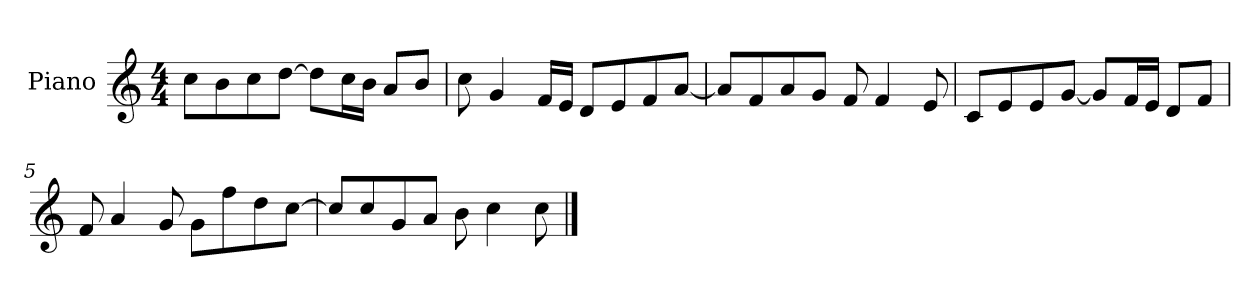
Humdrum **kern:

**kern
*part1
*staff1
*I"Piano
*I'P-no
*clefG2
*k[]
*M4/4
*MM90
=1
8cc\L
8b\
8cc\
[8dd\J
8dd\L]
16cc\L
16b\JJ
8a/L
8b/J
=2
8cc\
4g/
16f/LL
16e/JJ
8d/L
8e/
8f/
[8a/J
=3
8a/L]
8f/
8a/
8g/J
8f/
4f/
8e/
=4
8c/L
8e/
8e/
[8g/J
8g/L]
16f/L
16e/JJ
8d/L
8f/J
!!LO:LB:g=z
=5
8f/
4a/
8g/
8g\L
8ff\
8dd\
[8cc\J
=6
8cc/L]
8cc/
8g/
8a/J
8b\
4cc\
8cc\
==
*-
